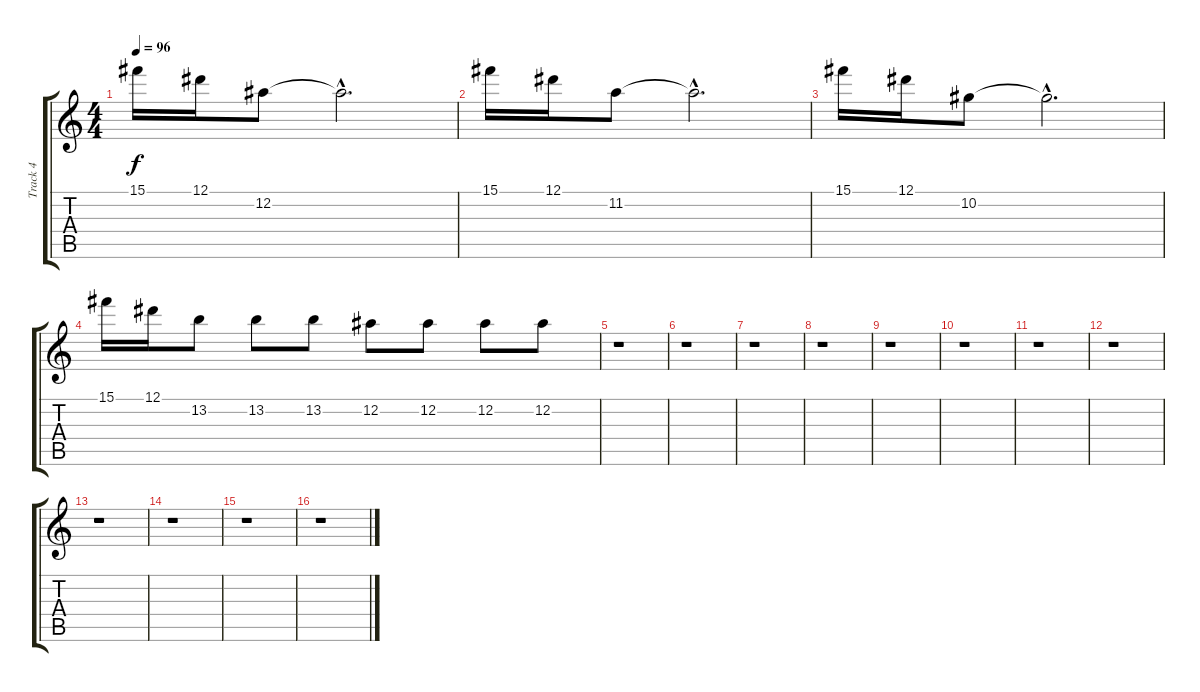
\track ("Track 4" "Track 4") {instrument electricguitarmuted}
\staff {score tabs}
\tuning (Eb4 Bb3 Gb3 Db3 Ab2 Db2) {hide}
\ts (4 4)
\tempo 96
\clef g2
\ks c
15.1.16{dy f} 12.1.16 12.2.8 12.2{hac t}.2{d} |
15.1.16 12.1.16 11.2.8 11.2{hac t}.2{d} |
15.1.16 12.1.16 10.2.8 10.2{hac t}.2{d} |
15.1.16 12.1.16 13.2.8 13.2.8 13.2.8 12.2.8 12.2.8 12.2.8 12.2.8 |
r.1 |
r.1 |
r.1 |
r.1 |
r.1 |
r.1 |
r.1 |
r.1 |
r.1 |
r.1 |
r.1 |
r.1
